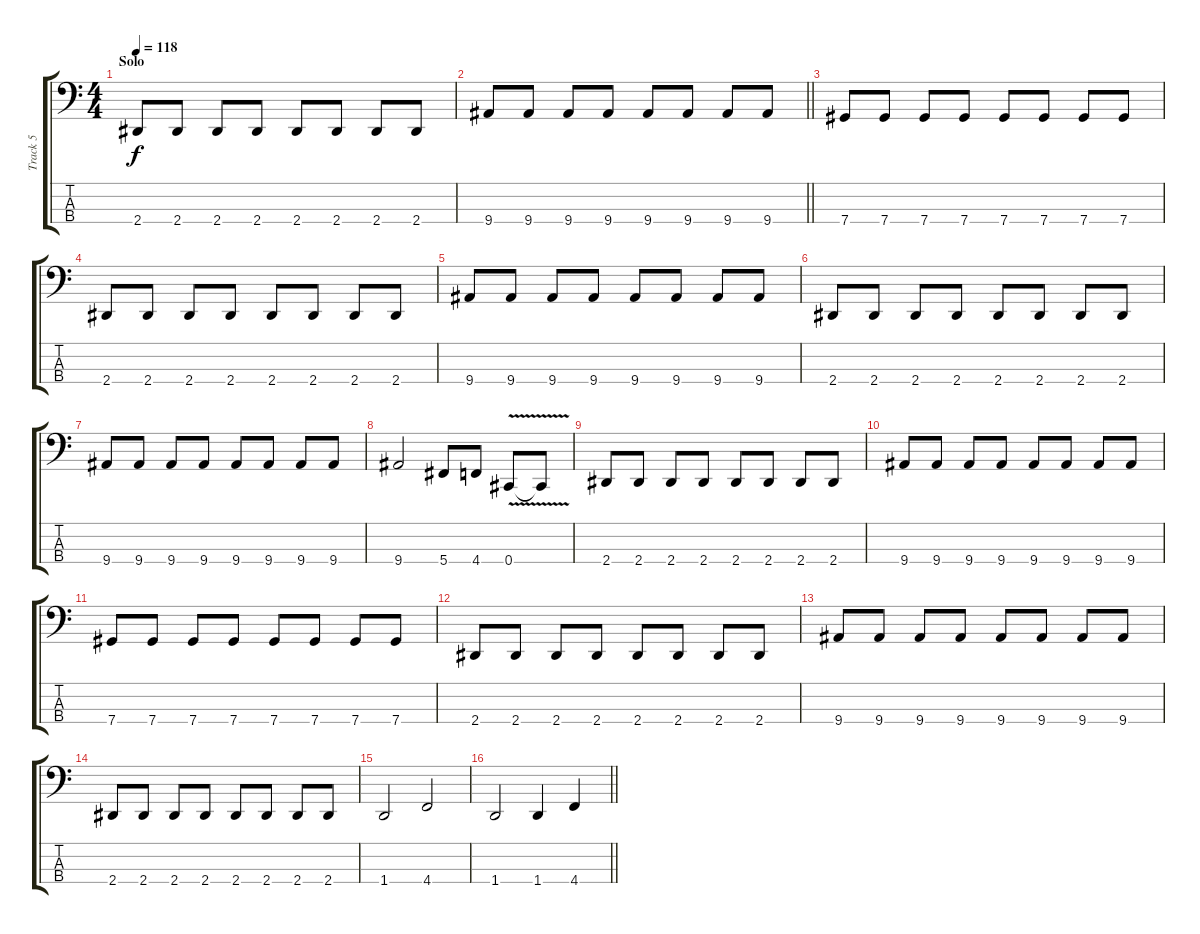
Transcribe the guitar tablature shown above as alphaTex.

\track ("Track 5" "Track 5") {instrument electricbassfinger}
\staff {score tabs}
\tuning (Gb2 Db2 Ab1 Db1) {hide}
\ts (4 4)
\section ("" "Solo")
\tempo 118
\clef f4
\ks c
2.4.8{dy f} 2.4.8 2.4.8 2.4.8 2.4.8 2.4.8 2.4.8 2.4.8 |
\barLineRight lightlight
9.4.8 9.4.8 9.4.8 9.4.8 9.4.8 9.4.8 9.4.8 9.4.8 |
7.4.8 7.4.8 7.4.8 7.4.8 7.4.8 7.4.8 7.4.8 7.4.8 |
2.4.8 2.4.8 2.4.8 2.4.8 2.4.8 2.4.8 2.4.8 2.4.8 |
9.4.8 9.4.8 9.4.8 9.4.8 9.4.8 9.4.8 9.4.8 9.4.8 |
2.4.8 2.4.8 2.4.8 2.4.8 2.4.8 2.4.8 2.4.8 2.4.8 |
9.4.8 9.4.8 9.4.8 9.4.8 9.4.8 9.4.8 9.4.8 9.4.8 |
9.4.2 5.4.8 4.4.8 0.4{v}.8 0.4{t}.8 |
2.4.8 2.4.8 2.4.8 2.4.8 2.4.8 2.4.8 2.4.8 2.4.8 |
9.4.8 9.4.8 9.4.8 9.4.8 9.4.8 9.4.8 9.4.8 9.4.8 |
7.4.8 7.4.8 7.4.8 7.4.8 7.4.8 7.4.8 7.4.8 7.4.8 |
2.4.8 2.4.8 2.4.8 2.4.8 2.4.8 2.4.8 2.4.8 2.4.8 |
9.4.8 9.4.8 9.4.8 9.4.8 9.4.8 9.4.8 9.4.8 9.4.8 |
2.4.8 2.4.8 2.4.8 2.4.8 2.4.8 2.4.8 2.4.8 2.4.8 |
1.4.2 4.4.2 |
\barLineRight lightlight
1.4.2 1.4.4 4.4.4
